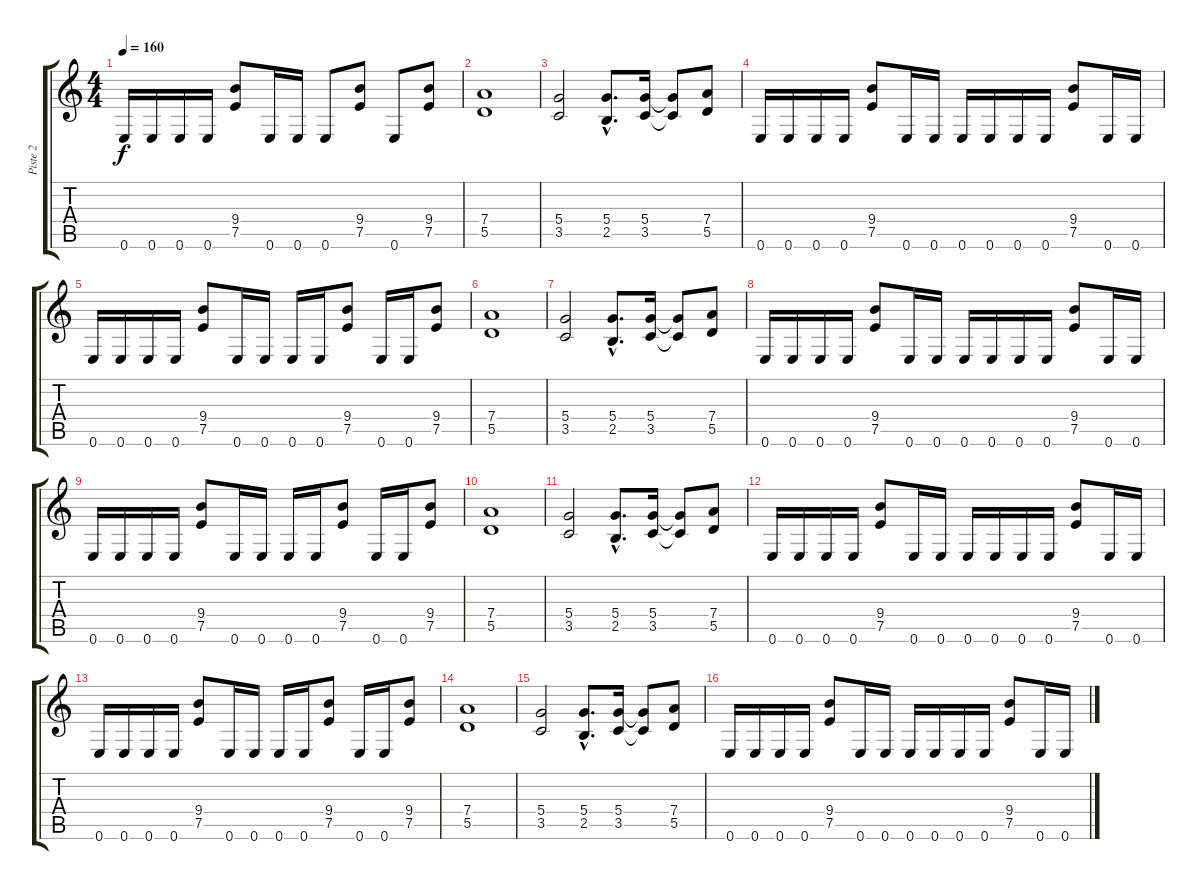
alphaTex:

\track ("Piste 2" "Piste 2") {instrument distortionguitar}
\staff {score tabs}
\tuning (E4 B3 G3 D3 A2 E2) {hide}
\ts (4 4)
\tempo 160
\clef g2
\ks c
0.6.16{dy f} 0.6.16 0.6.16 0.6.16 (9.4 7.5).8 0.6.16 0.6.16 0.6.8 (9.4 7.5).8 0.6.8 (9.4 7.5).8 |
(7.4 5.5).1 |
(5.4 3.5).2 (5.4{hac} 2.5{hac}).8{d} (5.4 3.5).16 (5.4{t} 3.5{t}).8 (7.4 5.5).8 |
0.6.16 0.6.16 0.6.16 0.6.16 (9.4 7.5).8 0.6.16 0.6.16 0.6.16 0.6.16 0.6.16 0.6.16 (9.4 7.5).8 0.6.16 0.6.16 |
0.6.16 0.6.16 0.6.16 0.6.16 (9.4 7.5).8 0.6.16 0.6.16 0.6.16 0.6.16 (9.4 7.5).8 0.6.16 0.6.16 (9.4 7.5).8 |
(7.4 5.5).1 |
(5.4 3.5).2 (5.4{hac} 2.5{hac}).8{d} (5.4 3.5).16 (5.4{t} 3.5{t}).8 (7.4 5.5).8 |
0.6.16 0.6.16 0.6.16 0.6.16 (9.4 7.5).8 0.6.16 0.6.16 0.6.16 0.6.16 0.6.16 0.6.16 (9.4 7.5).8 0.6.16 0.6.16 |
0.6.16 0.6.16 0.6.16 0.6.16 (9.4 7.5).8 0.6.16 0.6.16 0.6.16 0.6.16 (9.4 7.5).8 0.6.16 0.6.16 (9.4 7.5).8 |
(7.4 5.5).1 |
(5.4 3.5).2 (5.4{hac} 2.5{hac}).8{d} (5.4 3.5).16 (5.4{t} 3.5{t}).8 (7.4 5.5).8 |
0.6.16 0.6.16 0.6.16 0.6.16 (9.4 7.5).8 0.6.16 0.6.16 0.6.16 0.6.16 0.6.16 0.6.16 (9.4 7.5).8 0.6.16 0.6.16 |
0.6.16 0.6.16 0.6.16 0.6.16 (9.4 7.5).8 0.6.16 0.6.16 0.6.16 0.6.16 (9.4 7.5).8 0.6.16 0.6.16 (9.4 7.5).8 |
(7.4 5.5).1 |
(5.4 3.5).2 (5.4{hac} 2.5{hac}).8{d} (5.4 3.5).16 (5.4{t} 3.5{t}).8 (7.4 5.5).8 |
0.6.16 0.6.16 0.6.16 0.6.16 (9.4 7.5).8 0.6.16 0.6.16 0.6.16 0.6.16 0.6.16 0.6.16 (9.4 7.5).8 0.6.16 0.6.16
